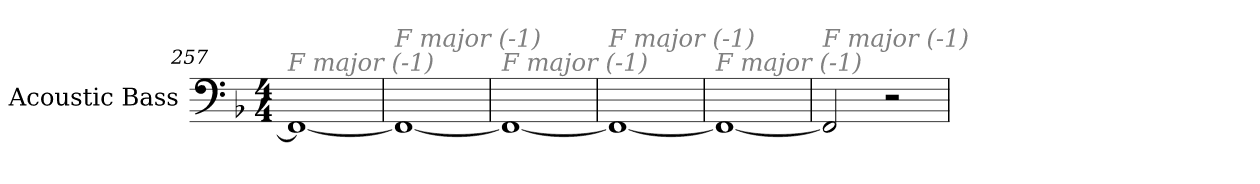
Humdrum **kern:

**kern
*part1
*staff1
*I"Acoustic Bass
*clefF4
*ITrd7c12
*k[b-]
*F:
*M4/4
=257
!LO:TX:i:color=#808080:t=F major (-1)
1FFF_
=258
!LO:TX:i:color=#808080:t=F major (-1)
1FFF_
=259
!LO:TX:i:color=#808080:t=F major (-1)
1FFF_
=260
!LO:TX:i:color=#808080:t=F major (-1)
1FFF_
=261
!LO:TX:i:color=#808080:t=F major (-1)
1FFF_
=262
!LO:TX:i:color=#808080:t=F major (-1)
2FFF]
2r
=
*-
